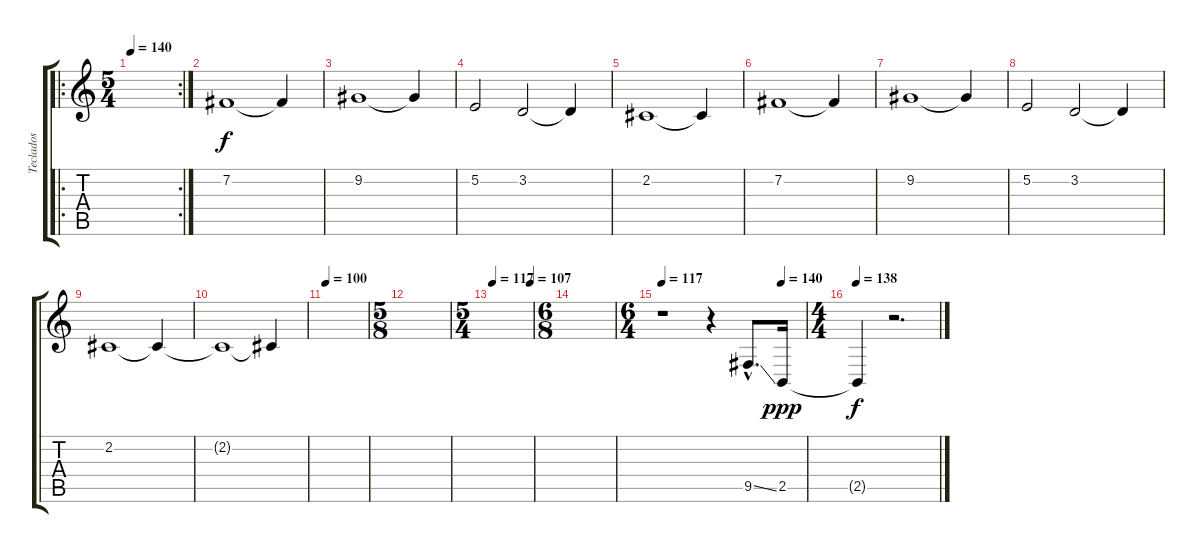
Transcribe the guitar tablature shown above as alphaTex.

\track ("Teclados" "Teclados") {instrument stringensemble1}
\staff {score tabs}
\tuning (E4 B3 G3 D3 A2 E2) {hide}
\ro
\rc 2
\ts (5 4)
\tempo 140
\tempo 107
\tempo 140
\clef g2
\ks c
|
7.2.1 7.2{t}.4 |
9.2.1 9.2{t}.4 |
5.2.2 3.2.2 3.2{t}.4 |
2.2.1 2.2{t}.4 |
7.2.1 7.2{t}.4 |
9.2.1 9.2{t}.4 |
5.2.2 3.2.2 3.2{t}.4 |
2.2.1 2.2{t}.4 |
2.2{t}.1 2.2{t}.4 |
\tempo 100
|
\ts (5 8)
|
\ts (5 4)
\tempo (117 0.025)
\tempo (107 0.95)
|
\ts (6 8)
|
\ts (6 4)
\tempo 117
\tempo (140 0.8333333333333334)
r.1 r.4 9.5{ss hac}.8{d volume 11 instrument distortionguitar} 2.5.16{dy ppp} |
\ts (4 4)
\tempo 138
2.5{t}.4{dy f volume 12 instrument stringensemble1} r.2{d}
